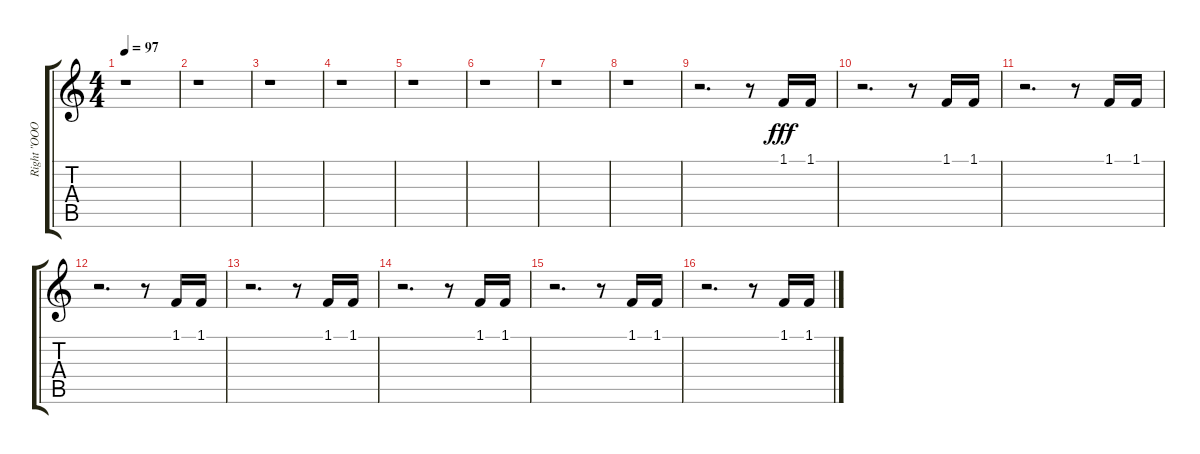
\track ("Right \"OOOH\"" "Right \"OOO") {instrument voiceoohs}
\staff {score tabs}
\tuning (E4 B3 G3 D3 A2 E2) {hide}
\ts (4 4)
\tempo 97
\clef g2
\ks c
r.1{dy fff} |
r.1 |
r.1 |
r.1 |
r.1 |
r.1 |
r.1 |
r.1 |
r.2{d} r.8 1.1.16 1.1.16 |
r.2{d} r.8 1.1.16 1.1.16 |
r.2{d} r.8 1.1.16 1.1.16 |
r.2{d} r.8 1.1.16 1.1.16 |
r.2{d} r.8 1.1.16 1.1.16 |
r.2{d} r.8 1.1.16 1.1.16 |
r.2{d} r.8 1.1.16 1.1.16 |
r.2{d} r.8 1.1.16 1.1.16
